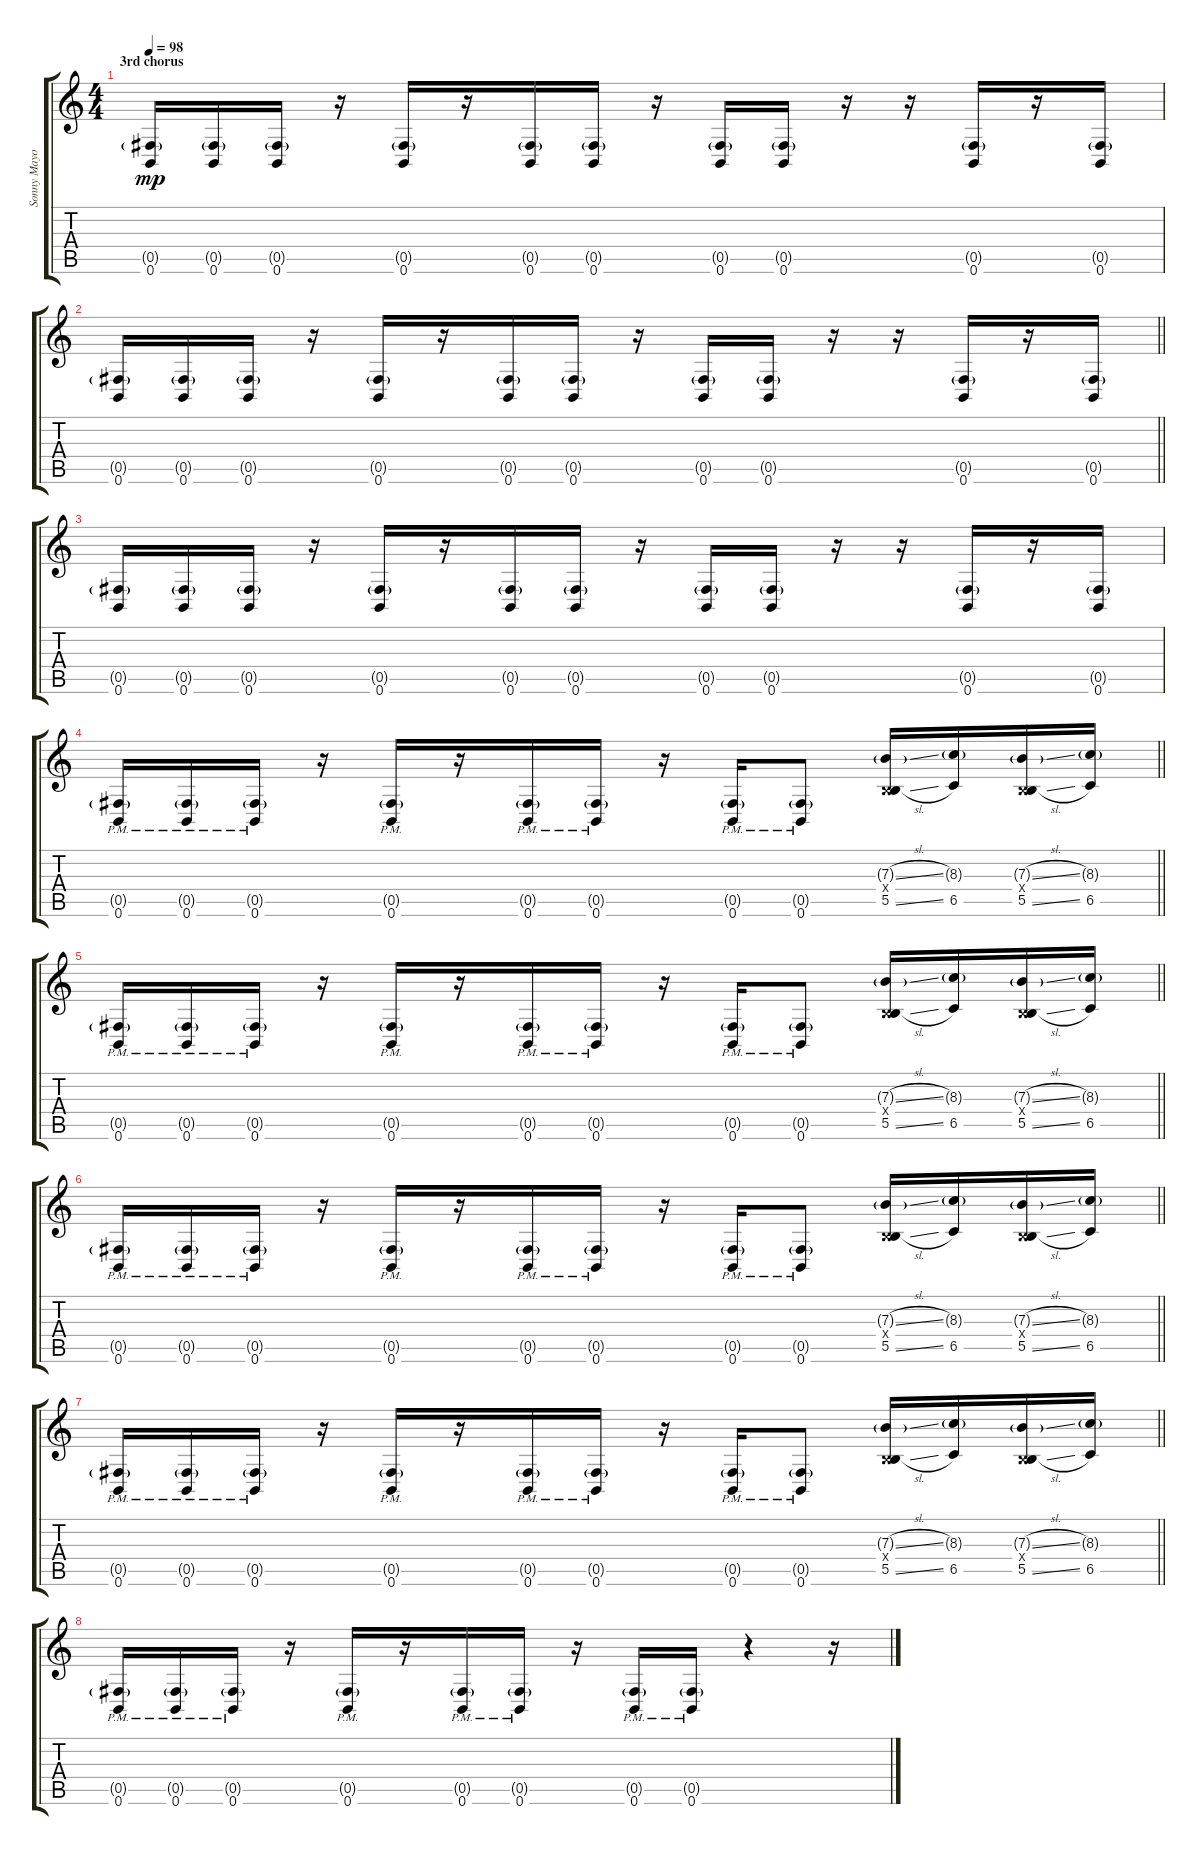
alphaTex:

\track ("Sonny Mayo/Clint Lowery" "Sonny Mayo") {instrument distortionguitar}
\staff {score tabs}
\tuning (Db4 Ab3 E3 B2 Gb2 B1) {hide}
\ts (4 4)
\section ("" "3rd chorus")
\tempo 98
\clef g2
\ks c
(0.5{g} 0.6).16{dy mp} (0.5{g} 0.6).16 (0.5{g} 0.6).16 r.16 (0.5{g} 0.6).16 r.16 (0.5{g} 0.6).16 (0.5{g} 0.6).16 r.16 (0.5{g} 0.6).16 (0.5{g} 0.6).16 r.16 r.16 (0.5{g} 0.6).16 r.16 (0.5{g} 0.6).16 |
\barLineRight lightlight
(0.5{g} 0.6).16 (0.5{g} 0.6).16 (0.5{g} 0.6).16 r.16 (0.5{g} 0.6).16 r.16 (0.5{g} 0.6).16 (0.5{g} 0.6).16 r.16 (0.5{g} 0.6).16 (0.5{g} 0.6).16 r.16 r.16 (0.5{g} 0.6).16 r.16 (0.5{g} 0.6).16 |
(0.5{g} 0.6).16 (0.5{g} 0.6).16 (0.5{g} 0.6).16 r.16 (0.5{g} 0.6).16 r.16 (0.5{g} 0.6).16 (0.5{g} 0.6).16 r.16 (0.5{g} 0.6).16 (0.5{g} 0.6).16 r.16 r.16 (0.5{g} 0.6).16 r.16 (0.5{g} 0.6).16 |
\barLineRight lightlight
(0.5{g pm} 0.6{pm}).16 (0.5{g pm} 0.6{pm}).16 (0.5{g pm} 0.6{pm}).16 r.16 (0.5{g pm} 0.6{pm}).16 r.16 (0.5{g pm} 0.6{pm}).16 (0.5{g pm} 0.6{pm}).16 r.16 (0.5{g pm} 0.6{pm}).16 (0.5{g pm} 0.6{pm}).8 (7.3{sl g} 0.4{x} 5.5{sl}).16 (8.3{g} 6.5).16 (7.3{sl g} 0.4{x} 5.5{sl}).16 (8.3{g} 6.5).16 |
\barLineRight lightlight
(0.5{g pm} 0.6{pm}).16 (0.5{g pm} 0.6{pm}).16 (0.5{g pm} 0.6{pm}).16 r.16 (0.5{g pm} 0.6{pm}).16 r.16 (0.5{g pm} 0.6{pm}).16 (0.5{g pm} 0.6{pm}).16 r.16 (0.5{g pm} 0.6{pm}).16 (0.5{g pm} 0.6{pm}).8 (7.3{sl g} 0.4{x} 5.5{sl}).16 (8.3{g} 6.5).16 (7.3{sl g} 0.4{x} 5.5{sl}).16 (8.3{g} 6.5).16 |
\barLineRight lightlight
(0.5{g pm} 0.6{pm}).16 (0.5{g pm} 0.6{pm}).16 (0.5{g pm} 0.6{pm}).16 r.16 (0.5{g pm} 0.6{pm}).16 r.16 (0.5{g pm} 0.6{pm}).16 (0.5{g pm} 0.6{pm}).16 r.16 (0.5{g pm} 0.6{pm}).16 (0.5{g pm} 0.6{pm}).8 (7.3{sl g} 0.4{x} 5.5{sl}).16 (8.3{g} 6.5).16 (7.3{sl g} 0.4{x} 5.5{sl}).16 (8.3{g} 6.5).16 |
\barLineRight lightlight
(0.5{g pm} 0.6{pm}).16 (0.5{g pm} 0.6{pm}).16 (0.5{g pm} 0.6{pm}).16 r.16 (0.5{g pm} 0.6{pm}).16 r.16 (0.5{g pm} 0.6{pm}).16 (0.5{g pm} 0.6{pm}).16 r.16 (0.5{g pm} 0.6{pm}).16 (0.5{g pm} 0.6{pm}).8 (7.3{sl g} 0.4{x} 5.5{sl}).16 (8.3{g} 6.5).16 (7.3{sl g} 0.4{x} 5.5{sl}).16 (8.3{g} 6.5).16 |
(0.5{g pm} 0.6{pm}).16 (0.5{g pm} 0.6{pm}).16 (0.5{g pm} 0.6{pm}).16 r.16 (0.5{g pm} 0.6{pm}).16 r.16 (0.5{g pm} 0.6{pm}).16 (0.5{g pm} 0.6{pm}).16 r.16 (0.5{g pm} 0.6{pm}).16 (0.5{g pm} 0.6{pm}).16 r.4 r.16
